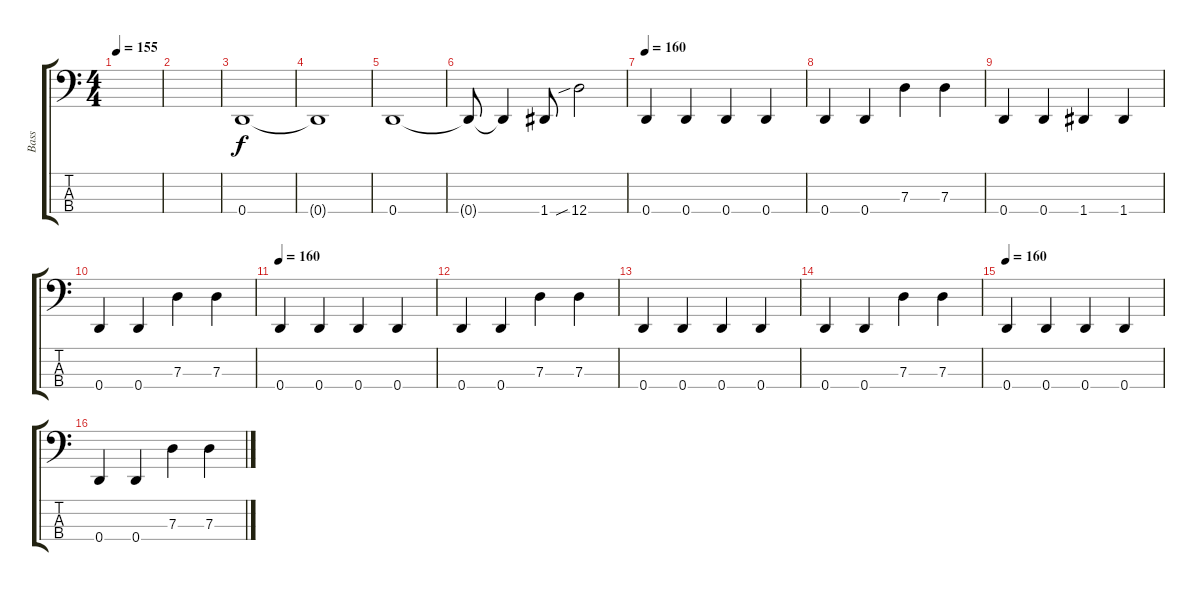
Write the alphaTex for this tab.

\track ("Bass" "Bass") {instrument electricbasspick}
\staff {score tabs}
\tuning (F2 C2 G1 D1) {hide}
\ts (4 4)
\tempo 155
\clef f4
\ks c
|
|
0.4.1 |
0.4{t}.1 |
0.4.1 |
0.4{t}.8 0.4{t}.4 1.4.8 12.4{sib}.2 |
\tempo 160
0.4.4 0.4.4 0.4.4 0.4.4 |
0.4.4 0.4.4 7.3.4 7.3.4 |
0.4.4 0.4.4 1.4.4 1.4.4 |
0.4.4 0.4.4 7.3.4 7.3.4 |
\tempo 160
0.4.4 0.4.4 0.4.4 0.4.4 |
0.4.4 0.4.4 7.3.4 7.3.4 |
0.4.4 0.4.4 0.4.4 0.4.4 |
0.4.4 0.4.4 7.3.4 7.3.4 |
\tempo 160
0.4.4 0.4.4 0.4.4 0.4.4 |
0.4.4 0.4.4 7.3.4 7.3.4
